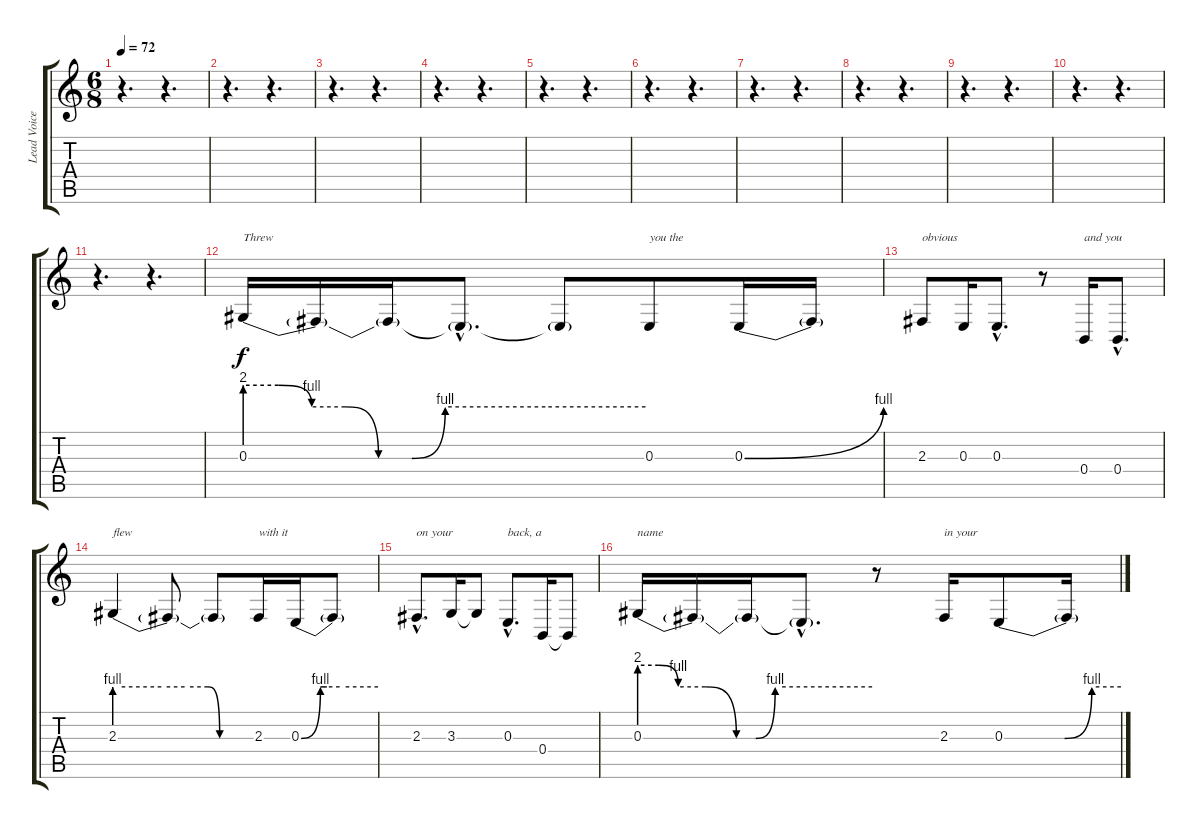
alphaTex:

\track ("Lead Voice" "Lead Voice") {instrument lead2sawtooth}
\staff {score tabs}
\tuning (Db4 Ab3 E3 B2 Gb2 Db2) {hide}
\ts (6 8)
\tempo 72
\clef g2
\ks c
r.4{d dy f instrument lead2sawtooth} r.4{d} |
r.4{d} r.4{d} |
r.4{d} r.4{d} |
r.4{d} r.4{d} |
r.4{d} r.4{d} |
r.4{d} r.4{d} |
r.4{d} r.4{d} |
r.4{d} r.4{d} |
r.4{d} r.4{d} |
r.4{d} r.4{d} |
r.4{d} r.4{d} |
0.3{be (custom 0 8 5 8 10 4 15 4 20 0 25 0 30 4 45 4 60 4)}.16{txt "Threw"} 0.3{t}.16 0.3{t}.16 0.3{hac t}.8{d} 0.3{t}.8 0.3.8{txt "you the"} 0.3{be (bend 0 0 60 4)}.16 0.3{t}.16 |
2.3.8{txt "obvious"} 0.3.16 0.3{hac}.8{d} r.8 0.4.16{txt "and you"} 0.4{hac}.8{d} |
2.3{be (custom 0 4 20 4 30 4 40 4 45 0 60 0)}.4{txt "flew"} 2.3{t}.8 2.3{t}.8 2.3.16{txt "with it"} 0.3{be (custom 0 0 15 4 20 4 30 4 60 4)}.16 0.3{t}.8 |
2.3{hac}.8{d txt "on your"} 3.3.16 3.3{t}.8 0.3{hac}.8{d txt "back, a"} 0.4.16 0.4{t}.8 |
0.3{be (custom 0 8 5 8 10 4 17 4 25 0 30 0 35 4 60 4)}.16{txt "name"} 0.3{t}.16 0.3{t}.16 0.3{hac t}.8{d} r.8 2.3.16{txt "in your"} 0.3{be (custom 0 0 31 0 45 4 60 4)}.8 0.3{t}.16
